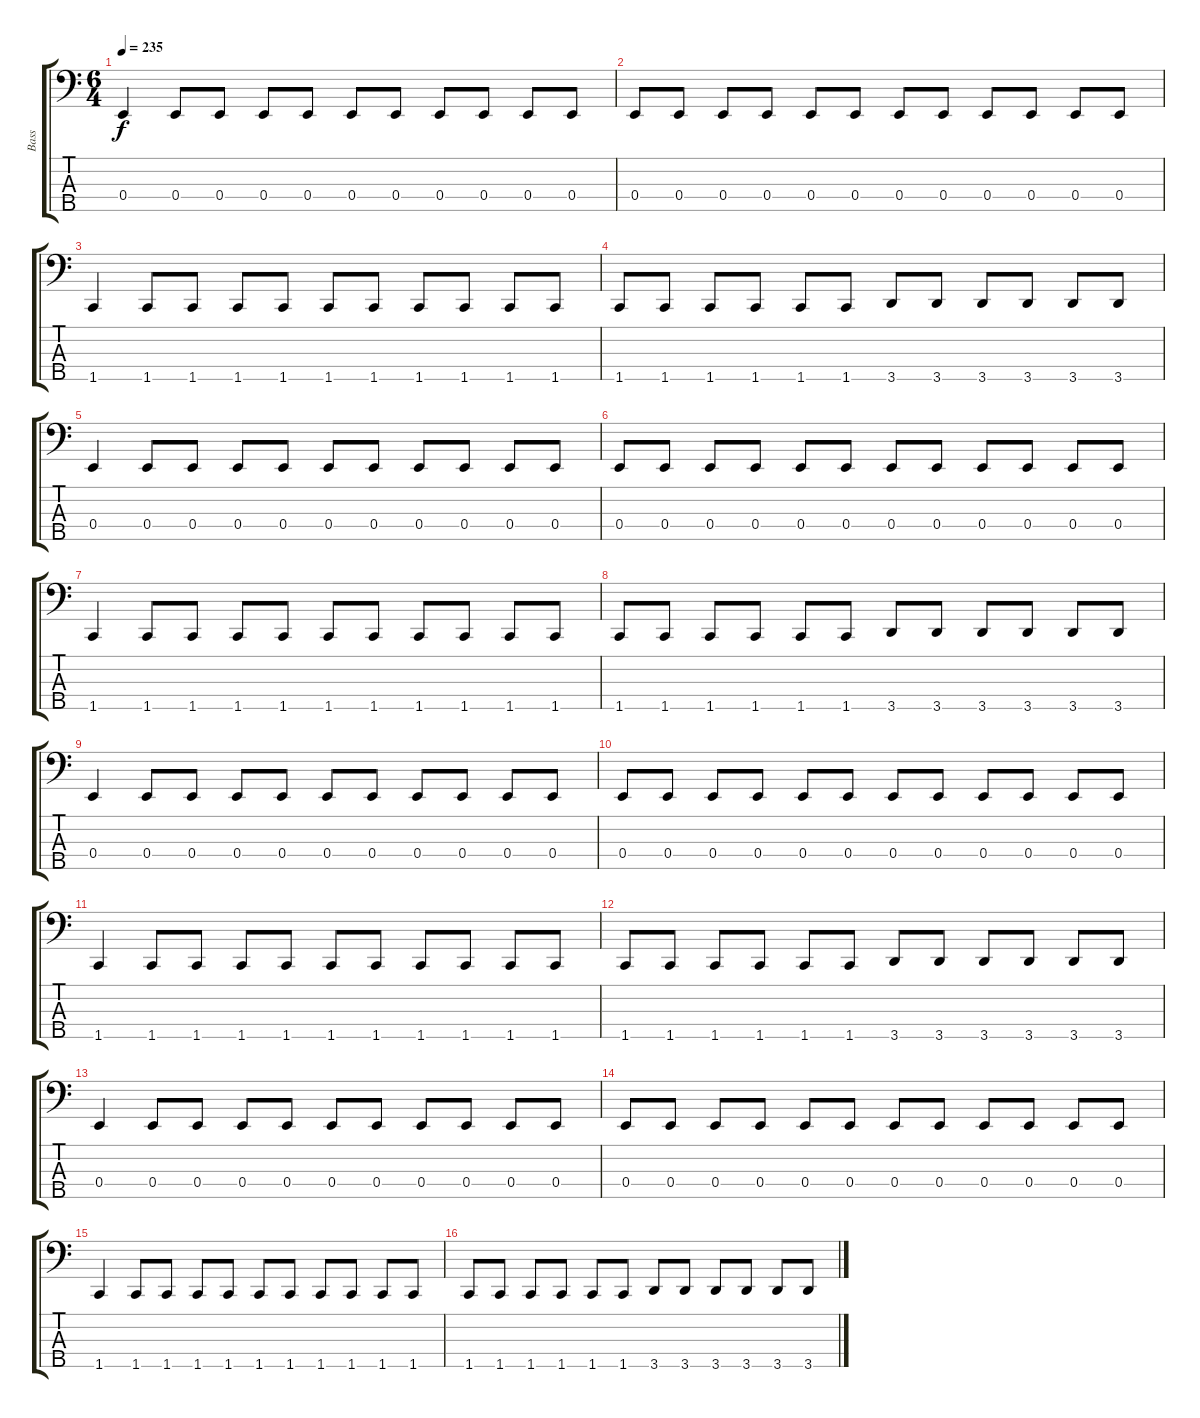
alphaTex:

\track ("Bass" "Bass") {instrument electricbassfinger}
\staff {score tabs}
\tuning (G2 D2 A1 E1 B0) {hide}
\ts (6 4)
\tempo 235
\clef f4
\ks c
0.4.4{dy f} 0.4.8 0.4.8 0.4.8 0.4.8 0.4.8 0.4.8 0.4.8 0.4.8 0.4.8 0.4.8 |
0.4.8 0.4.8 0.4.8 0.4.8 0.4.8 0.4.8 0.4.8 0.4.8 0.4.8 0.4.8 0.4.8 0.4.8 |
1.5.4 1.5.8 1.5.8 1.5.8 1.5.8 1.5.8 1.5.8 1.5.8 1.5.8 1.5.8 1.5.8 |
1.5.8 1.5.8 1.5.8 1.5.8 1.5.8 1.5.8 3.5.8 3.5.8 3.5.8 3.5.8 3.5.8 3.5.8 |
0.4.4 0.4.8 0.4.8 0.4.8 0.4.8 0.4.8 0.4.8 0.4.8 0.4.8 0.4.8 0.4.8 |
0.4.8 0.4.8 0.4.8 0.4.8 0.4.8 0.4.8 0.4.8 0.4.8 0.4.8 0.4.8 0.4.8 0.4.8 |
1.5.4 1.5.8 1.5.8 1.5.8 1.5.8 1.5.8 1.5.8 1.5.8 1.5.8 1.5.8 1.5.8 |
1.5.8 1.5.8 1.5.8 1.5.8 1.5.8 1.5.8 3.5.8 3.5.8 3.5.8 3.5.8 3.5.8 3.5.8 |
0.4.4 0.4.8 0.4.8 0.4.8 0.4.8 0.4.8 0.4.8 0.4.8 0.4.8 0.4.8 0.4.8 |
0.4.8 0.4.8 0.4.8 0.4.8 0.4.8 0.4.8 0.4.8 0.4.8 0.4.8 0.4.8 0.4.8 0.4.8 |
1.5.4 1.5.8 1.5.8 1.5.8 1.5.8 1.5.8 1.5.8 1.5.8 1.5.8 1.5.8 1.5.8 |
1.5.8 1.5.8 1.5.8 1.5.8 1.5.8 1.5.8 3.5.8 3.5.8 3.5.8 3.5.8 3.5.8 3.5.8 |
0.4.4 0.4.8 0.4.8 0.4.8 0.4.8 0.4.8 0.4.8 0.4.8 0.4.8 0.4.8 0.4.8 |
0.4.8 0.4.8 0.4.8 0.4.8 0.4.8 0.4.8 0.4.8 0.4.8 0.4.8 0.4.8 0.4.8 0.4.8 |
1.5.4 1.5.8 1.5.8 1.5.8 1.5.8 1.5.8 1.5.8 1.5.8 1.5.8 1.5.8 1.5.8 |
1.5.8 1.5.8 1.5.8 1.5.8 1.5.8 1.5.8 3.5.8 3.5.8 3.5.8 3.5.8 3.5.8 3.5.8
